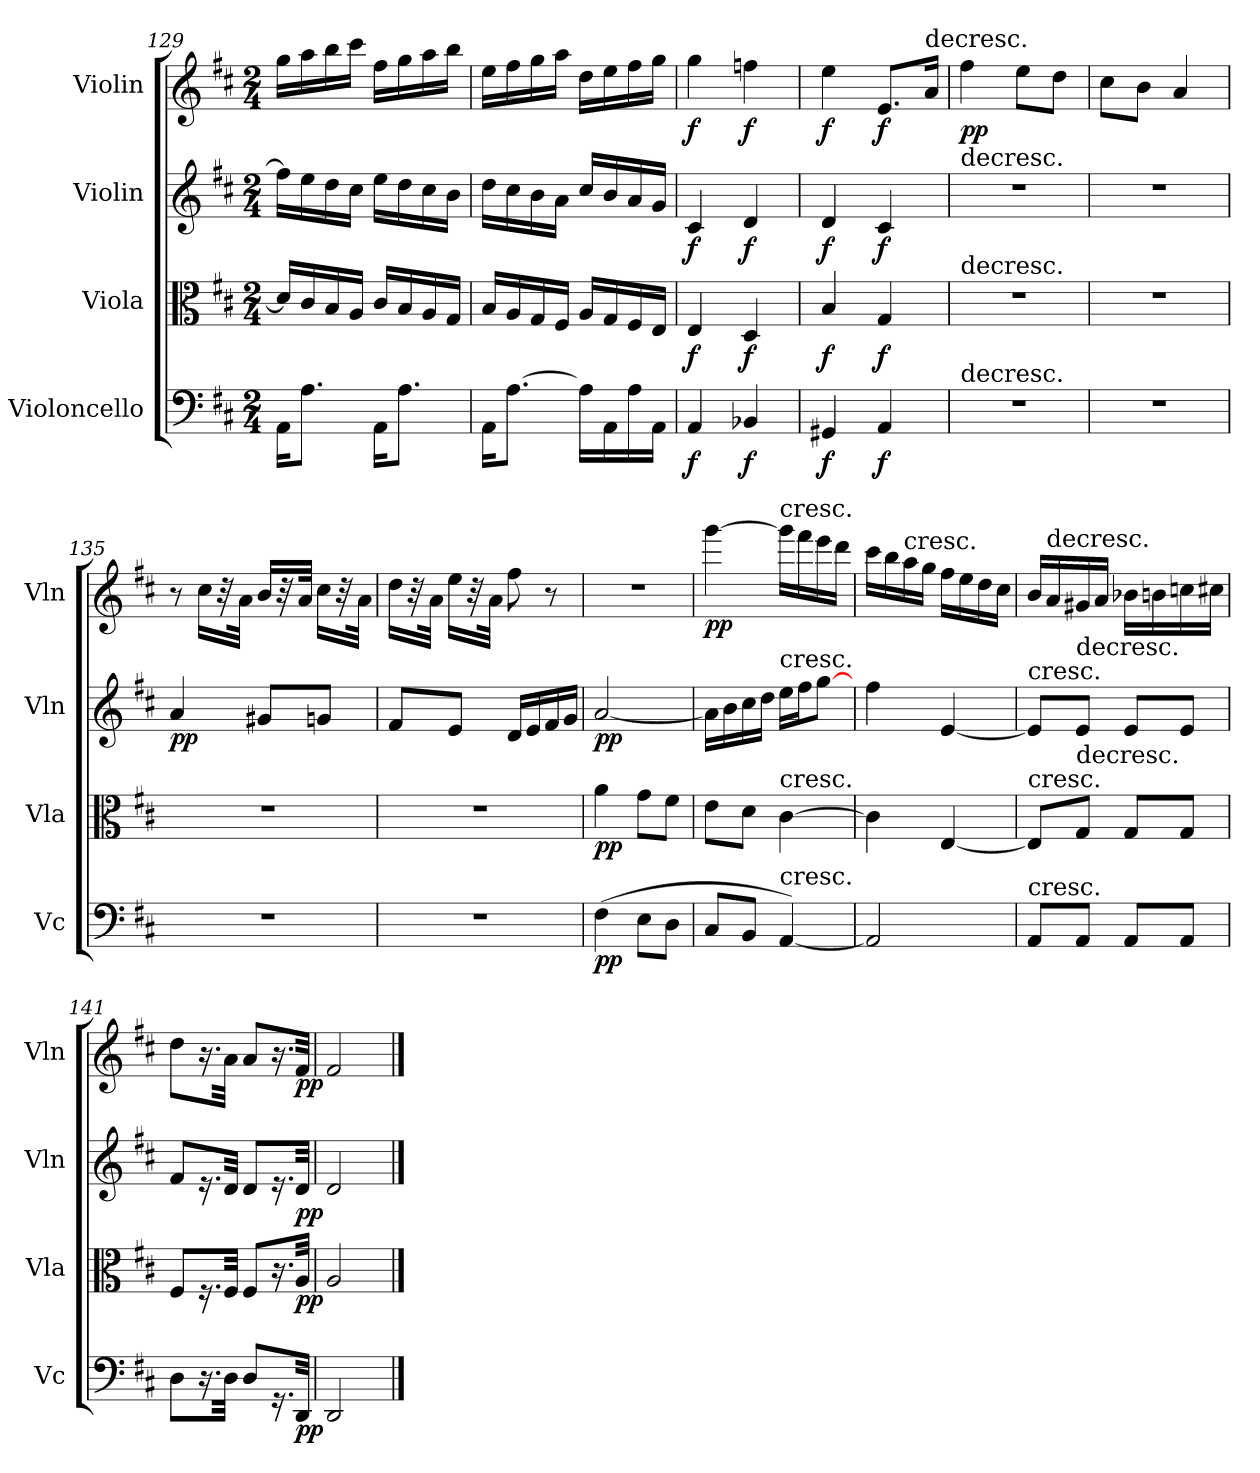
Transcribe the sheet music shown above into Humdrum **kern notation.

**kern	**dynam	**kern	**dynam	**kern	**dynam	**kern	**dynam
*part4	*part4	*part3	*part3	*part2	*part2	*part1	*part1
*staff4	*staff4	*staff3	*staff3	*staff2	*staff2	*staff1	*staff1
*I"Violoncello	*	*I"Viola	*	*I"Violin	*	*I"Violin	*
*I'Vc	*	*I'Vla	*	*I'Vln	*	*I'Vln	*
*clefF4	*	*clefC3	*	*clefG2	*	*clefG2	*
*k[f#c#]	*	*k[f#c#]	*	*k[f#c#]	*	*k[f#c#]	*
*D:	*	*D:	*	*D:	*	*D:	*
*M2/4	*	*M2/4	*	*M2/4	*	*M2/4	*
=129	=129	=129	=129	=129	=129	=129	=129
16AA\KL	.	16d/LL]	.	16ff#\LL]	.	16gg\LL	.
8.A\J	.	16c#/	.	16ee\	.	16aa\	.
.	.	16B/	.	16dd\	.	16bb\	.
.	.	16A/JJ	.	16cc#\JJ	.	16ccc#\JJ	.
16AA\KL	.	16c#/LL	.	16ee\LL	.	16ff#\LL	.
8.A\J	.	16B/	.	16dd\	.	16gg\	.
.	.	16A/	.	16cc#\	.	16aa\	.
.	.	16G/JJ	.	16b\JJ	.	16bb\JJ	.
=130	=130	=130	=130	=130	=130	=130	=130
16AA\KL	.	16B/LL	.	16dd\LL	.	16ee\LL	.
[8.A\J	.	16A/	.	16cc#\	.	16ff#\	.
.	.	16G/	.	16b\	.	16gg\	.
.	.	16F#/JJ	.	16a\JJ	.	16aa\JJ	.
16A\LL]	.	16A/LL	.	16cc#/LL	.	16dd\LL	.
16AA\	.	16G/	.	16b/	.	16ee\	.
16A\	.	16F#/	.	16a/	.	16ff#\	.
16AA\JJ	.	16E/JJ	.	16g/JJ	.	16gg\JJ	.
=131	=131	=131	=131	=131	=131	=131	=131
4AA/	f	4E/	f	4c#/	f	4gg\	f
4BB-X/	f	4D/	f	4d/	f	4ffn\	f
=132	=132	=132	=132	=132	=132	=132	=132
4GG#X/	f	4B/	f	4d/	f	4ee\	f
4AA/	f	4G/	f	4c#/	f	8.e/L	f
!	!	!	!	!	!	!LO:TX:t=decresc.	!
.	.	.	.	.	.	16a/Jk	.
=133	=133	=133	=133	=133	=133	=133	=133
*	*	*	*	*	*	*MM48	*
!	!	!	!	!LO:TX:t=decresc.	!	!	!
!	!	!LO:TX:t=decresc.	!	!	!	!	!
!LO:TX:t=decresc.	!	!	!	!	!	!	!
2r	.	2r	.	2r	.	4ff#\	pp
.	.	.	.	.	.	8ee\L	.
.	.	.	.	.	.	8dd\J	.
=134	=134	=134	=134	=134	=134	=134	=134
2r	.	2r	.	2r	.	8cc#\L	.
.	.	.	.	.	.	8b\J	.
.	.	.	.	.	.	4a/	.
=135	=135	=135	=135	=135	=135	=135	=135
2r	.	2r	.	4a/	pp	8r	.
.	.	.	.	.	.	16cc#\LL	.
.	.	.	.	.	.	32r	.
.	.	.	.	.	.	32a\JJk	.
.	.	.	.	8g#X/L	.	16b/LL	.
.	.	.	.	.	.	32r	.
.	.	.	.	.	.	32a/JJk	.
.	.	.	.	8gn/J	.	16cc#\LL	.
.	.	.	.	.	.	32r	.
.	.	.	.	.	.	32a\JJk	.
=136	=136	=136	=136	=136	=136	=136	=136
2r	.	2r	.	8f#/L	.	16dd\LL	.
.	.	.	.	.	.	32r	.
.	.	.	.	.	.	32a\JJk	.
.	.	.	.	8e/J	.	16ee\LL	.
.	.	.	.	.	.	32r	.
.	.	.	.	.	.	32a\JJk	.
.	.	.	.	16d/LL	.	8ff#\	.
.	.	.	.	16e/	.	.	.
.	.	.	.	16f#/	.	8r	.
.	.	.	.	16g/JJ	.	.	.
=137	=137	=137	=137	=137	=137	=137	=137
(4F#\	pp	4a\	pp	[2a/	pp	2r	.
8E\L	.	8g\L	.	.	.	.	.
8D\J	.	8f#\J	.	.	.	.	.
=138	=138	=138	=138	=138	=138	=138	=138
8C#/L	.	8e\L	.	16a\LL]	.	[4ggg\	pp
.	.	.	.	16b\	.	.	.
8BB/J	.	8d\J	.	16cc#\	.	.	.
.	.	.	.	16dd\JJ	.	.	.
!	!	!	!	!	!	!LO:TX:t=cresc.	!
!	!	!	!	!LO:TX:t=cresc.	!	!	!
!	!	!LO:TX:t=cresc.	!	!	!	!	!
!LO:TX:t=cresc.	!	!	!	!	!	!	!
[4AA/)	.	[4c#\	.	16ee\LL	.	16ggg\LL]	.
.	.	.	.	16ff#\J	.	16fff#\	.
.	.	.	.	[8gg\J	.	16eee\	.
.	.	.	.	.	.	16ddd\JJ	.
=139	=139	=139	=139	=139	=139	=139	=139
2AA/]	.	4c#\]	.	4ff#\	.	16ccc#\LL	.
.	.	.	.	.	.	16bb\	.
!	!	!	!	!	!	!LO:TX:t=cresc.	!
.	.	.	.	.	.	16aa\	.
.	.	.	.	.	.	16gg\JJ	.
.	.	[4E/	.	[4e/	.	16ff#\LL	.
.	.	.	.	.	.	16ee\	.
.	.	.	.	.	.	16dd\	.
.	.	.	.	.	.	16cc#\JJ	.
=140	=140	=140	=140	=140	=140	=140	=140
!	!	!	!	!LO:TX:t=cresc.	!	!	!
!	!	!LO:TX:t=cresc.	!	!	!	!	!
!LO:TX:t=cresc.	!	!	!	!	!	!	!
8AA/L	.	8E/L]	.	8e/L]	.	16b/LL	.
!	!	!	!	!	!	!LO:TX:t=decresc.	!
.	.	.	.	.	.	16a/	.
!	!	!	!	!LO:TX:t=decresc.	!	!	!
!	!	!LO:TX:t=decresc.	!	!	!	!	!
8AA/J	.	8G/J	.	8e/J	.	16g#X/	.
.	.	.	.	.	.	16a/JJ	.
8AA/L	.	8G/L	.	8e/L	.	16b-X\LL	.
.	.	.	.	.	.	16bn\	.
8AA/J	.	8G/J	.	8e/J	.	16ccn\	.
.	.	.	.	.	.	16cc#X\JJ	.
=141	=141	=141	=141	=141	=141	=141	=141
8D\L	.	8F#/L	.	8f#/L	.	8dd\L	.
16.r	.	16.r	.	16.r	.	16.r	.
32D\Jkk	.	32F#/Jkk	.	32d/Jkk	.	32a\Jkk	.
8D/L	.	8F#/L	.	8d/L	.	8a/L	.
16.r	.	16.r	.	16.r	.	16.r	.
32DD/Jkk	pp	32A/Jkk	pp	32d/Jkk	pp	32f#/Jkk	pp
=142	=142	=142	=142	=142	=142	=142	=142
2DD/	.	2A/	.	2d/	.	2f#/	.
==	==	==	==	==	==	==	==
*-	*-	*-	*-	*-	*-	*-	*-
